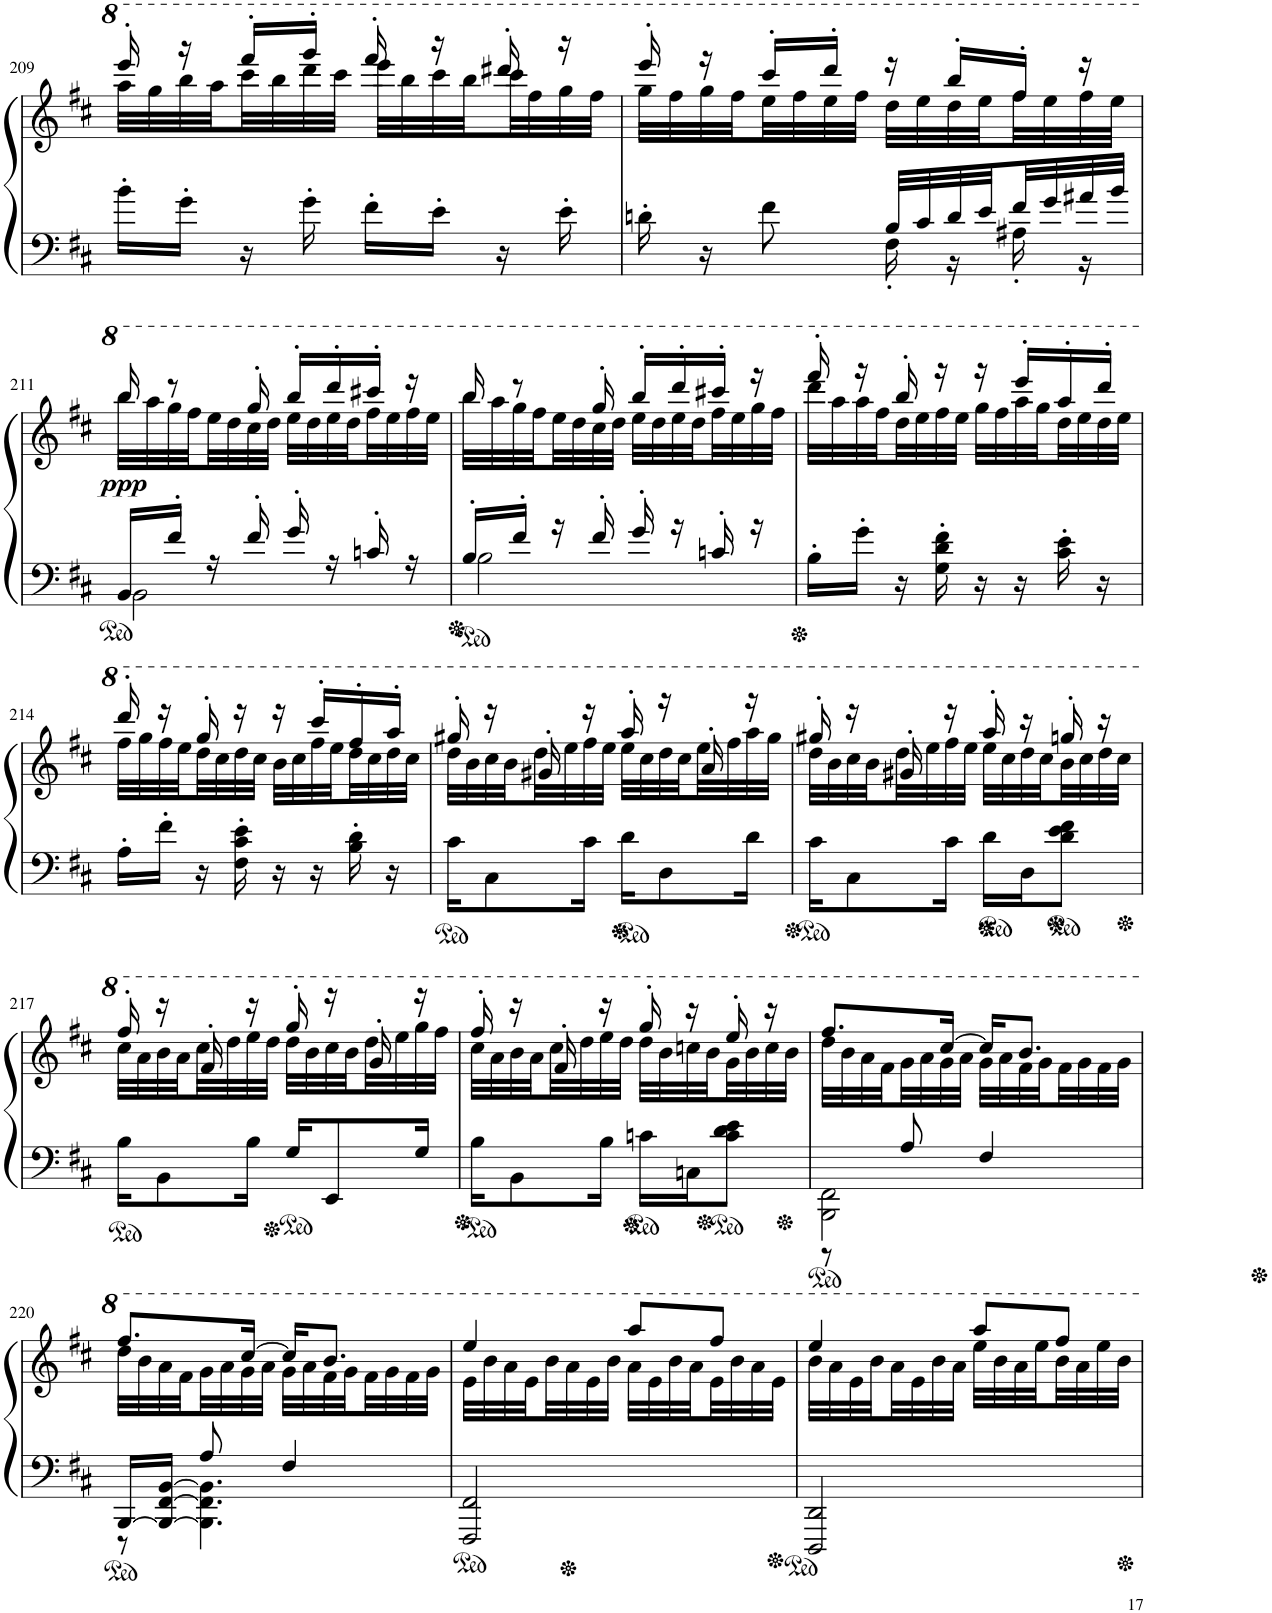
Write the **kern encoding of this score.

**kern	**kern	**dynam
*part1	*part1	*part1
*staff2	*staff1	*staff1/2
*I"Piano	*	*
*I'Pno.	*	*
!!LO:PB:g=z
*clefF4	*clefG2	*
*k[f#c#]	*k[f#c#]	*
*M2/4	*M2/4	*
=209	=209	=209
*	*^	*
16b'\LL	16eeee'/	32aaa\LLL	.
.	.	32ggg\	.
16g'\JJ	16r	32bbb\	.
.	.	32aaa\	.
16r	16ffff#'/LL	32cccc#\	.
.	.	32bbb\	.
16g'\	16gggg'/JJ	32dddd\	.
.	.	32cccc#\JJJ	.
16f#'\LL	16ffff#'/	32eeee\LLL	.
.	.	32bbb\	.
16e'\JJ	16r	32cccc#\	.
.	.	32bbb\	.
16r	16dddd#X'/	32cccc#\	.
.	.	32fff#\	.
16e'\	16r	32ggg\	.
.	.	32fff#\JJJ	.
=210	=210	=210	=210
*^	*	*	*
16dn'\	4ryy	16eeee'/	32ggg\LLL	.
.	.	.	32fff#\	.
16r	.	16r	32ggg\	.
.	.	.	32fff#\	.
8f#\	.	16cccc#'/LL	32eee\	.
.	.	.	32fff#\	.
.	.	16dddd'/JJ	32eee\	.
.	.	.	32fff#\JJJ	.
32B/LLL	16F#'\	16r	32ddd\LLL	.
32c#/	.	.	32eee\	.
32d/	16r	16bbb'/LL	32ddd\	.
32e/	.	.	32eee\	.
32f#/	16A#X'\	16fff#'/JJ	32fff#\	.
32g/	.	.	32eee\	.
32a#X/	16r	16r	32fff#\	.
32b/JJJ	.	.	32eee\JJJ	.
!!LO:LB:g=z	!!
=211	=211	=211	=211	=211
!	!	!	!	!LO:DY:b
16BB/LL	2BB\	16bbb/	32bbb\LLL	ppp
.	.	.	32aaa\	.
16f#'/JJ	.	8r	32ggg\	.
.	.	.	32fff#\	.
16r	.	.	32eee\	.
.	.	.	32ddd\	.
16f#'/	.	16ggg'/	32ccc#\	.
.	.	.	32ddd\JJJ	.
16g'/	.	16bbb'/LL	32eee\LLL	.
.	.	.	32ddd\	.
16r	.	16dddd'/	32eee\	.
.	.	.	32ddd\	.
16cn'/	.	16cccc#X'/JJ	32fff#\	.
.	.	.	32eee\	.
16r	.	16r	32fff#\	.
.	.	.	32eee\JJJ	.
=212	=212	=212	=212	=212
16B'/LL	2B\	16bbb/	32bbb\LLL	.
.	.	.	32aaa\	.
16f#'/JJ	.	8r	32ggg\	.
.	.	.	32fff#\	.
16r	.	.	32eee\	.
.	.	.	32ddd\	.
16f#'/	.	16ggg'/	32ccc#\	.
.	.	.	32ddd\JJJ	.
16g'/	.	16bbb'/LL	32eee\LLL	.
.	.	.	32ddd\	.
16r	.	16dddd'/	32eee\	.
.	.	.	32ddd\	.
16cn'/	.	16cccc#X'/JJ	32fff#\	.
.	.	.	32eee\	.
16r	.	16r	32ggg\	.
.	.	.	32fff#\JJJ	.
*v	*v	*	*	*
=213	=213	=213	=213
16B'\LL	16ffff#'/	32dddd\LLL	.
.	.	32aaa\	.
16g'\JJ	16r	32aaa\	.
.	.	32fff#\	.
16r	16bbb'/	32ddd\	.
.	.	32eee\	.
16G\' 16d\' 16f#\'	16r	32fff#\	.
.	.	32eee\JJJ	.
16r	16r	32ggg\LLL	.
.	.	32fff#\	.
16r	16eeee'/LL	32aaa\	.
.	.	32ggg\	.
16c#\' 16e\'	16aaa'/	32ddd\	.
.	.	32eee\	.
16r	16dddd'/JJ	32ddd\	.
.	.	32eee\JJJ	.
!!LO:LB:g=z	!!
=214	=214	=214	=214
16A'\LL	16dddd'/	32fff#\LLL	.
.	.	32ggg\	.
16f#'\JJ	16r	32fff#\	.
.	.	32eee\	.
16r	16ggg'/	32ddd\	.
.	.	32ccc#\	.
16F#\' 16c#\' 16e\'	16r	32ddd\	.
.	.	32ccc#\JJJ	.
16r	16r	32bb\LLL	.
.	.	32ccc#\	.
16r	16cccc#'/LL	32fff#\	.
.	.	32eee\	.
16B\' 16d\'	16fff#'/	32ddd\	.
.	.	32ccc#\	.
16r	16aaa'/JJ	32ddd\	.
.	.	32ccc#\JJJ	.
=215	=215	=215	=215
16c#\KL	16ggg#X'/	32ddd\LLL	.
.	.	32bb\	.
8C#\	16r	32ccc#\	.
.	.	32bb\	.
.	16gg#X'/	32ddd\	.
.	.	32eee\	.
16c#\Jk	16r	32fff#\	.
.	.	32eee\JJJ	.
16d\KL	16aaa'/	32eee\LLL	.
.	.	32ccc#\	.
8D\	16r	32ddd\	.
.	.	32ccc#\	.
.	16aa'/	32eee\	.
.	.	32fff#\	.
16d\Jk	16r	32aaa\	.
.	.	32ggg#\JJJ	.
=216	=216	=216	=216
16c#\KL	16ggg#X'/	32ddd\LLL	.
.	.	32bb\	.
8C#\	16r	32ccc#\	.
.	.	32bb\	.
.	16gg#X'/	32ddd\	.
.	.	32eee\	.
16c#\Jk	16r	32fff#\	.
.	.	32eee\JJJ	.
16d\LL	16aaa'/	32eee\LLL	.
.	.	32ccc#\	.
16D\J	16r	32ddd\	.
.	.	32ccc#\	.
8d\ 8e\ 8f#\J	16gggn'/	32bb\	.
.	.	32ccc#\	.
.	16r	32ddd\	.
.	.	32ccc#\JJJ	.
!!LO:LB:g=z	!!
=217	=217	=217	=217
16B\KL	16fff#'/	32ccc#\LLL	.
.	.	32aa\	.
8BB\	16r	32bb\	.
.	.	32aa\	.
.	16ff#'/	32ccc#\	.
.	.	32ddd\	.
16B\Jk	16r	32eee\	.
.	.	32ddd\JJJ	.
16G/KL	16ggg'/	32ddd\LLL	.
.	.	32bb\	.
8EE/	16r	32ccc#\	.
.	.	32bb\	.
.	16gg'/	32ddd\	.
.	.	32eee\	.
16G/Jk	16r	32ggg\	.
.	.	32fff#\JJJ	.
=218	=218	=218	=218
16B\KL	16fff#'/	32ccc#\LLL	.
.	.	32aa\	.
8BB\	16r	32bb\	.
.	.	32aa\	.
.	16ff#'/	32ccc#\	.
.	.	32ddd\	.
16B\Jk	16r	32eee\	.
.	.	32ddd\JJJ	.
16cn\LL	16ggg'/	32ddd\LLL	.
.	.	32bb\	.
16Cn\J	16r	32cccn\	.
.	.	32bb\	.
8c\ 8d\ 8e\J	16eee'/	32gg\	.
.	.	32bb\	.
.	16r	32ccc\	.
.	.	32bb\JJJ	.
=219	=219	=219	=219
*^	*	*	*
2BBB\ 2FF#\	8r	8.fff#/L	32ddd\LLL	.
.	.	.	32bb\	.
.	.	.	32aa\	.
.	.	.	32ff#\	.
.	8A/	.	32gg\	.
.	.	.	32aa\	.
.	.	[16ccc#/Jk	32gg\	.
.	.	.	32aa\JJJ	.
.	4F#/	16ccc#/KL]	32gg\LLL	.
.	.	.	32aa\	.
.	.	8.bb/J	32ff#\	.
.	.	.	32gg\	.
.	.	.	32ff#\	.
.	.	.	32gg\	.
.	.	.	32ff#\	.
.	.	.	32gg\JJJ	.
!!LO:LB:g=z	!!
=220	=220	=220	=220	=220
[16BBB/LL	8r	8.fff#/L	32ddd\LLL	.
.	.	.	32bb\	.
16BBB/_ [16FF#/ [16BB/JJ	.	.	32aa\	.
.	.	.	32ff#\	.
4.BBB\] 4.FF#\] 4.BB\]	8A/	.	32gg\	.
.	.	.	32aa\	.
.	.	[16ccc#/Jk	32gg\	.
.	.	.	32aa\JJJ	.
.	4F#/	16ccc#/KL]	32gg\LLL	.
.	.	.	32aa\	.
.	.	8.bb/J	32ff#\	.
.	.	.	32gg\	.
.	.	.	32ff#\	.
.	.	.	32gg\	.
.	.	.	32ff#\	.
.	.	.	32gg\JJJ	.
*v	*v	*	*	*
=221	=221	=221	=221
2FFF#/ 2FF#/	4eee/	32ee\LLL	.
.	.	32bb\	.
.	.	32aa\	.
.	.	32ee\	.
.	.	32bb\	.
.	.	32aa\	.
.	.	32ee\	.
.	.	32bb\JJJ	.
.	8aaa/L	32aa\LLL	.
.	.	32ee\	.
.	.	32bb\	.
.	.	32aa\	.
.	8fff#/J	32ee\	.
.	.	32bb\	.
.	.	32aa\	.
.	.	32ee\JJJ	.
=222	=222	=222	=222
2DDD/ 2DD/	4eee/	32bb\LLL	.
.	.	32aa\	.
.	.	32ee\	.
.	.	32bb\	.
.	.	32aa\	.
.	.	32ee\	.
.	.	32bb\	.
.	.	32aa\JJJ	.
.	8aaa/L	32eee\LLL	.
.	.	32bb\	.
.	.	32aa\	.
.	.	32eee\	.
.	8fff#/J	32bb\	.
.	.	32aa\	.
.	.	32eee\	.
.	.	32bb\JJJ	.
*	*v	*v	*
=	=	=
*-	*-	*-
